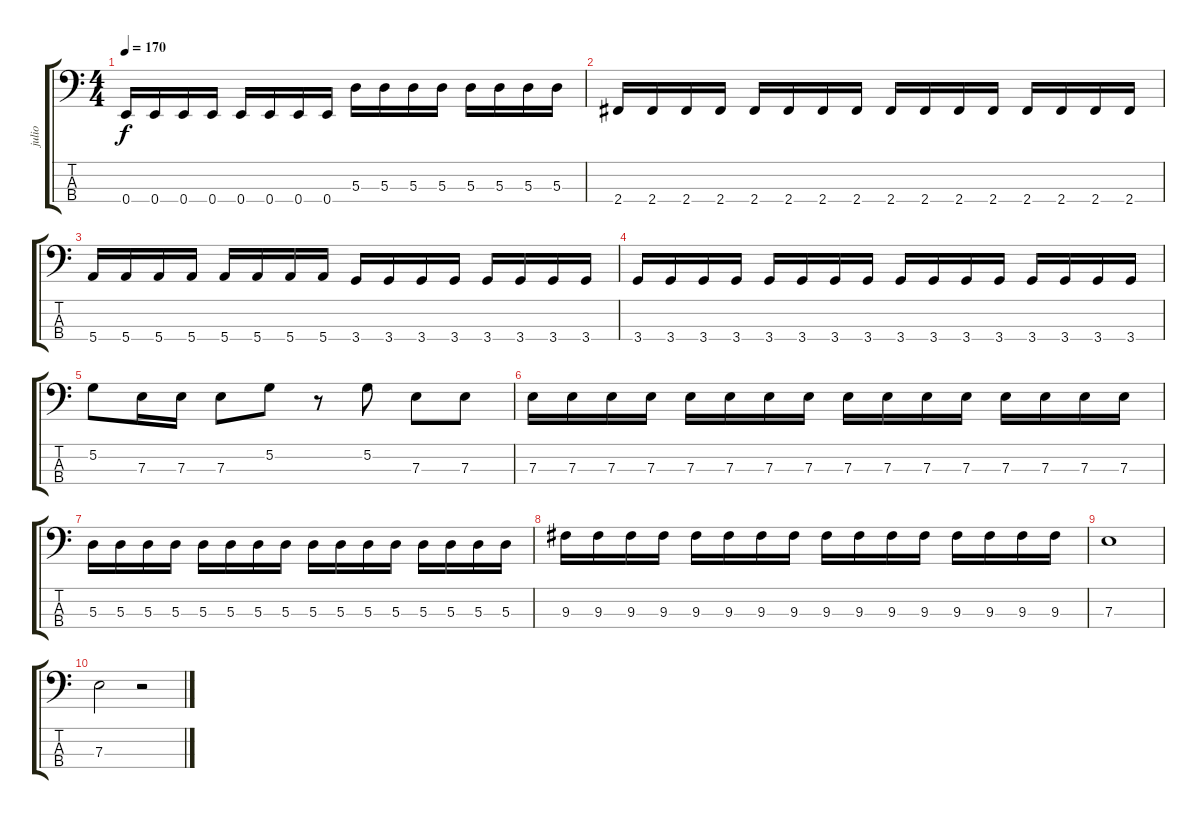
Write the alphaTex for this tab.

\track ("julio" "julio") {instrument electricbassfinger}
\staff {score tabs}
\tuning (G2 D2 A1 E1) {hide}
\ts (4 4)
\tempo 170
\clef f4
\ks c
0.4.16{dy f} 0.4.16 0.4.16 0.4.16 0.4.16 0.4.16 0.4.16 0.4.16 5.3.16 5.3.16 5.3.16 5.3.16 5.3.16 5.3.16 5.3.16 5.3.16 |
2.4.16 2.4.16 2.4.16 2.4.16 2.4.16 2.4.16 2.4.16 2.4.16 2.4.16 2.4.16 2.4.16 2.4.16 2.4.16 2.4.16 2.4.16 2.4.16 |
5.4.16 5.4.16 5.4.16 5.4.16 5.4.16 5.4.16 5.4.16 5.4.16 3.4.16 3.4.16 3.4.16 3.4.16 3.4.16 3.4.16 3.4.16 3.4.16 |
3.4.16 3.4.16 3.4.16 3.4.16 3.4.16 3.4.16 3.4.16 3.4.16 3.4.16 3.4.16 3.4.16 3.4.16 3.4.16 3.4.16 3.4.16 3.4.16 |
5.2.8 7.3.16 7.3.16 7.3.8 5.2.8 r.8 5.2.8 7.3.8 7.3.8 |
7.3.16 7.3.16 7.3.16 7.3.16 7.3.16 7.3.16 7.3.16 7.3.16 7.3.16 7.3.16 7.3.16 7.3.16 7.3.16 7.3.16 7.3.16 7.3.16 |
5.3.16 5.3.16 5.3.16 5.3.16 5.3.16 5.3.16 5.3.16 5.3.16 5.3.16 5.3.16 5.3.16 5.3.16 5.3.16 5.3.16 5.3.16 5.3.16 |
9.3.16 9.3.16 9.3.16 9.3.16 9.3.16 9.3.16 9.3.16 9.3.16 9.3.16 9.3.16 9.3.16 9.3.16 9.3.16 9.3.16 9.3.16 9.3.16 |
7.3.1 |
7.3.2 r.2
